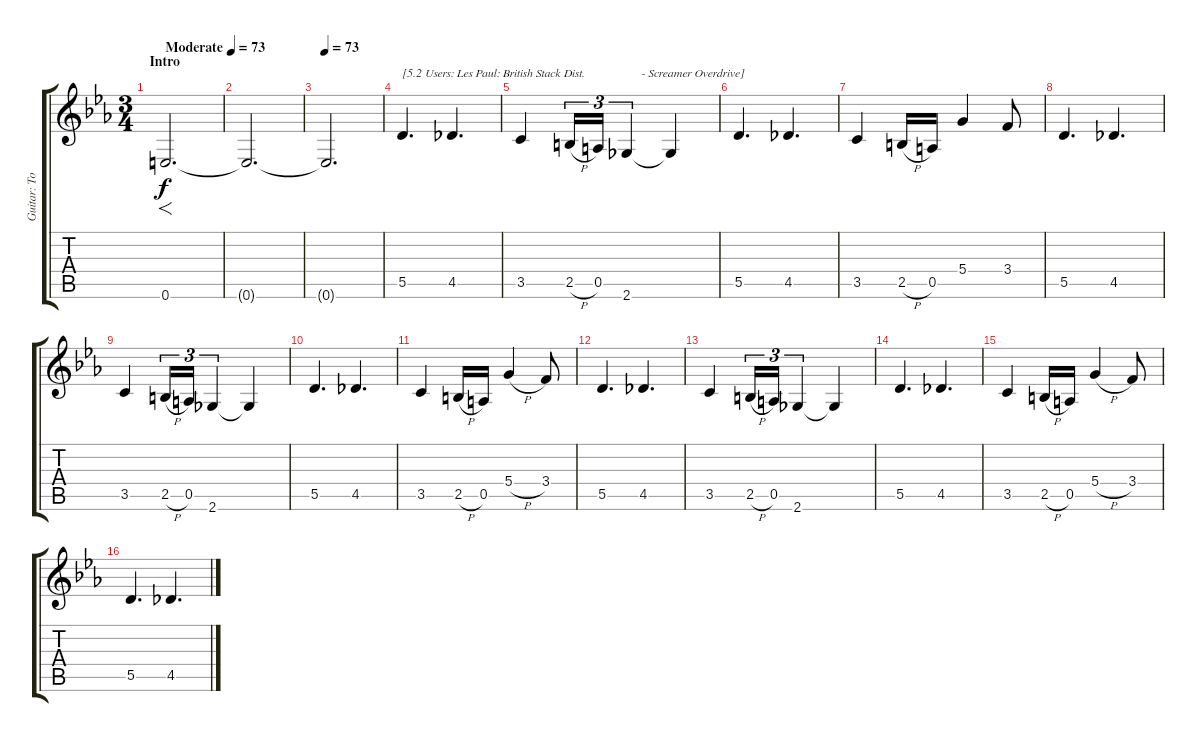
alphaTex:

\track ("Guitar: Tony" "Guitar: To") {instrument distortionguitar}
\staff {score tabs}
\tuning (E4 B3 G3 D3 A2 E2) {hide}
\ts (3 4)
\section ("" "Intro")
\tempo (73 "Moderate")
\tempo 44
\tempo (73 "Moderate")
\clef g2
\ks eb
0.6.2{f d dy f volume 1 instrument distortionguitar} |
0.6{t}.2{d} |
\tempo 73
0.6{t}.2{d volume 13} |
5.5.4{d txt "[5.2 Users: Les Paul: British Stack Dist."} 4.5.4{d} |
3.5.4 2.5{h}.16{tu (3 2)} 0.5.16{tu (3 2)} 2.6.4{tu (3 2) txt "     - Screamer Overdrive]"} 2.6{t}.4 |
5.5.4{d} 4.5.4{d} |
3.5.4 2.5{h}.16 0.5.16 5.4.4 3.4.8 |
5.5.4{d} 4.5.4{d} |
3.5.4 2.5{h}.16{tu (3 2)} 0.5.16{tu (3 2)} 2.6.4{tu (3 2)} 2.6{t}.4 |
5.5.4{d} 4.5.4{d} |
3.5.4 2.5{h}.16 0.5.16 5.4{h}.4 3.4.8 |
5.5.4{d} 4.5.4{d} |
3.5.4 2.5{h}.16{tu (3 2)} 0.5.16{tu (3 2)} 2.6.4{tu (3 2)} 2.6{t}.4 |
5.5.4{d} 4.5.4{d} |
3.5.4 2.5{h}.16 0.5.16 5.4{h}.4 3.4.8 |
5.5.4{d} 4.5.4{d}
